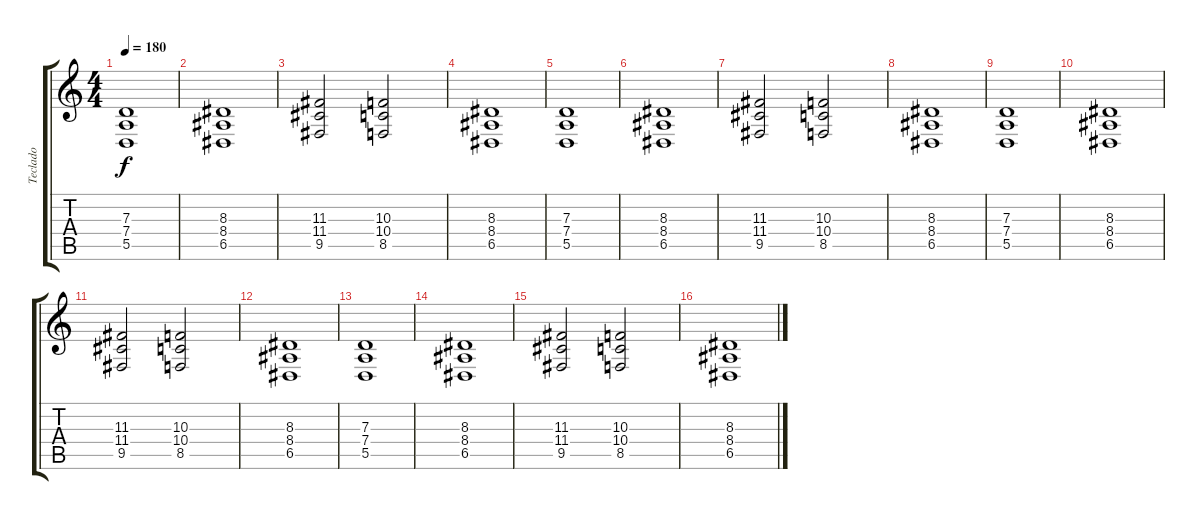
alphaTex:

\track ("Teclado" "Teclado") {instrument choiraahs}
\staff {score tabs}
\tuning (E4 B3 G3 D3 A2 E2) {hide}
\ts (4 4)
\tempo 180
\clef g2
\ks c
(7.3 7.4 5.5).1{dy f} |
(8.3 8.4 6.5).1 |
(11.3 11.4 9.5).2 (10.3 10.4 8.5).2 |
(8.3 8.4 6.5).1 |
(7.3 7.4 5.5).1 |
(8.3 8.4 6.5).1 |
(11.3 11.4 9.5).2 (10.3 10.4 8.5).2 |
(8.3 8.4 6.5).1 |
(7.3 7.4 5.5).1 |
(8.3 8.4 6.5).1 |
(11.3 11.4 9.5).2 (10.3 10.4 8.5).2 |
(8.3 8.4 6.5).1 |
(7.3 7.4 5.5).1 |
(8.3 8.4 6.5).1 |
(11.3 11.4 9.5).2 (10.3 10.4 8.5).2 |
(8.3 8.4 6.5).1
